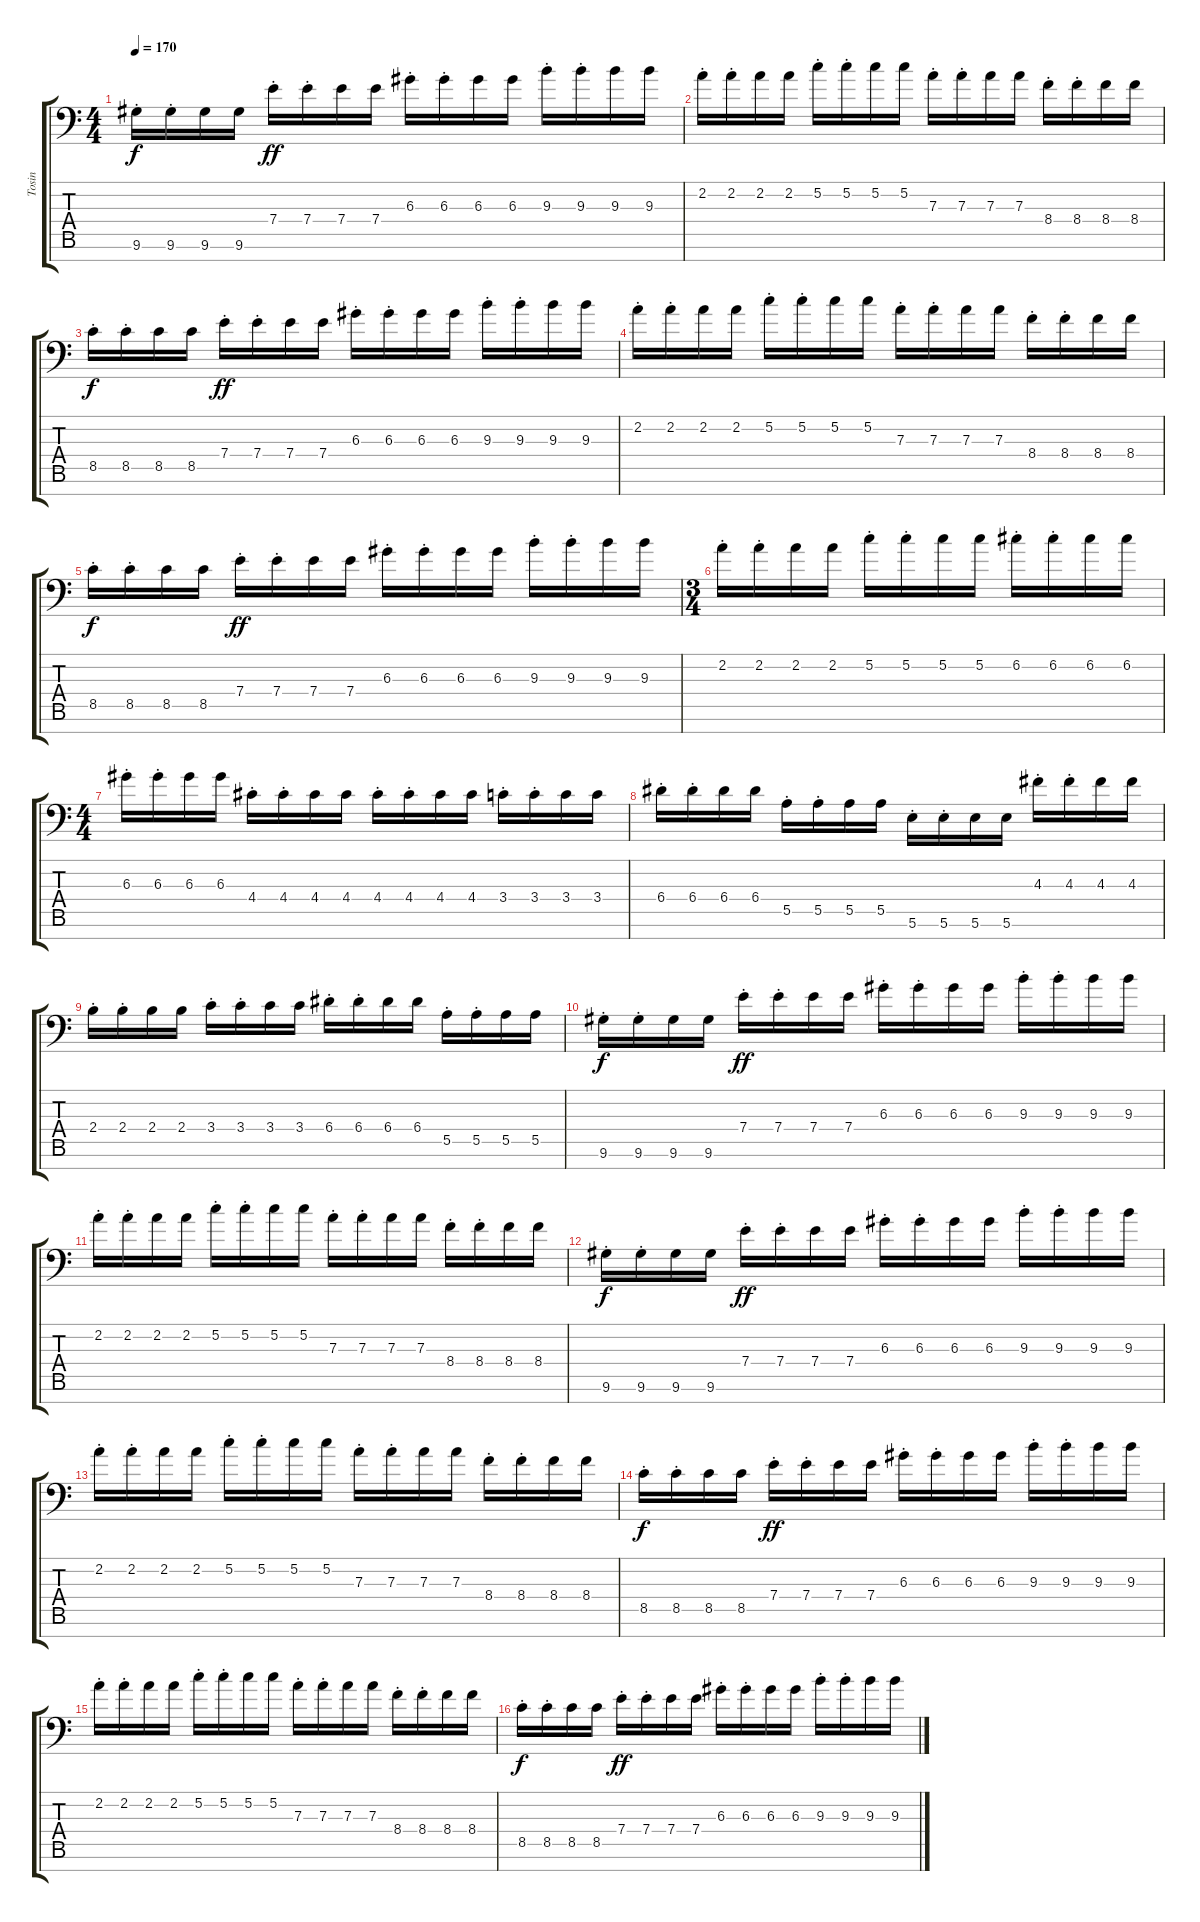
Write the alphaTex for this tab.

\track ("Tosin" "Tosin") {instrument distortionguitar}
\staff {score tabs}
\tuning (B3 G3 D3 A2 E2 B1 E1) {hide}
\ts (4 4)
\tempo 170
\clef f4
\ks c
9.6{st}.16{dy f} 9.6{st}.16 9.6.16 9.6.16 7.4{st}.16{dy ff} 7.4{st}.16 7.4.16 7.4.16 6.3{st}.16 6.3{st}.16 6.3.16 6.3.16 9.3{st}.16 9.3{st}.16 9.3.16 9.3.16 |
2.2{st}.16 2.2{st}.16 2.2.16 2.2.16 5.2{st}.16 5.2{st}.16 5.2.16 5.2.16 7.3{st}.16 7.3{st}.16 7.3.16 7.3.16 8.4{st}.16 8.4{st}.16 8.4.16 8.4.16 |
8.5{st}.16{dy f} 8.5{st}.16 8.5.16 8.5.16 7.4{st}.16{dy ff} 7.4{st}.16 7.4.16 7.4.16 6.3{st}.16 6.3{st}.16 6.3.16 6.3.16 9.3{st}.16 9.3{st}.16 9.3.16 9.3.16 |
2.2{st}.16 2.2{st}.16 2.2.16 2.2.16 5.2{st}.16 5.2{st}.16 5.2.16 5.2.16 7.3{st}.16 7.3{st}.16 7.3.16 7.3.16 8.4{st}.16 8.4{st}.16 8.4.16 8.4.16 |
8.5{st}.16{dy f} 8.5{st}.16 8.5.16 8.5.16 7.4{st}.16{dy ff} 7.4{st}.16 7.4.16 7.4.16 6.3{st}.16 6.3{st}.16 6.3.16 6.3.16 9.3{st}.16 9.3{st}.16 9.3.16 9.3.16 |
\ts (3 4)
2.2{st}.16 2.2{st}.16 2.2.16 2.2.16 5.2{st}.16 5.2{st}.16 5.2.16 5.2.16 6.2{st}.16 6.2{st}.16 6.2.16 6.2.16 |
\ts (4 4)
6.3{st}.16 6.3{st}.16 6.3.16 6.3.16 4.4{st}.16 4.4{st}.16 4.4.16 4.4.16 4.4{st}.16 4.4{st}.16 4.4.16 4.4.16 3.4{st}.16 3.4{st}.16 3.4.16 3.4.16 |
6.4{st}.16 6.4{st}.16 6.4.16 6.4.16 5.5{st}.16 5.5{st}.16 5.5.16 5.5.16 5.6{st}.16 5.6{st}.16 5.6.16 5.6.16 4.3{st}.16 4.3{st}.16 4.3.16 4.3.16 |
2.4{st}.16 2.4{st}.16 2.4.16 2.4.16 3.4{st}.16 3.4{st}.16 3.4.16 3.4.16 6.4{st}.16 6.4{st}.16 6.4.16 6.4.16 5.5{st}.16 5.5{st}.16 5.5.16 5.5.16 |
9.6{st}.16{dy f} 9.6{st}.16 9.6.16 9.6.16 7.4{st}.16{dy ff} 7.4{st}.16 7.4.16 7.4.16 6.3{st}.16 6.3{st}.16 6.3.16 6.3.16 9.3{st}.16 9.3{st}.16 9.3.16 9.3.16 |
2.2{st}.16 2.2{st}.16 2.2.16 2.2.16 5.2{st}.16 5.2{st}.16 5.2.16 5.2.16 7.3{st}.16 7.3{st}.16 7.3.16 7.3.16 8.4{st}.16 8.4{st}.16 8.4.16 8.4.16 |
9.6{st}.16{dy f} 9.6{st}.16 9.6.16 9.6.16 7.4{st}.16{dy ff} 7.4{st}.16 7.4.16 7.4.16 6.3{st}.16 6.3{st}.16 6.3.16 6.3.16 9.3{st}.16 9.3{st}.16 9.3.16 9.3.16 |
2.2{st}.16 2.2{st}.16 2.2.16 2.2.16 5.2{st}.16 5.2{st}.16 5.2.16 5.2.16 7.3{st}.16 7.3{st}.16 7.3.16 7.3.16 8.4{st}.16 8.4{st}.16 8.4.16 8.4.16 |
8.5{st}.16{dy f} 8.5{st}.16 8.5.16 8.5.16 7.4{st}.16{dy ff} 7.4{st}.16 7.4.16 7.4.16 6.3{st}.16 6.3{st}.16 6.3.16 6.3.16 9.3{st}.16 9.3{st}.16 9.3.16 9.3.16 |
2.2{st}.16 2.2{st}.16 2.2.16 2.2.16 5.2{st}.16 5.2{st}.16 5.2.16 5.2.16 7.3{st}.16 7.3{st}.16 7.3.16 7.3.16 8.4{st}.16 8.4{st}.16 8.4.16 8.4.16 |
8.5{st}.16{dy f} 8.5{st}.16 8.5.16 8.5.16 7.4{st}.16{dy ff} 7.4{st}.16 7.4.16 7.4.16 6.3{st}.16 6.3{st}.16 6.3.16 6.3.16 9.3{st}.16 9.3{st}.16 9.3.16 9.3.16
